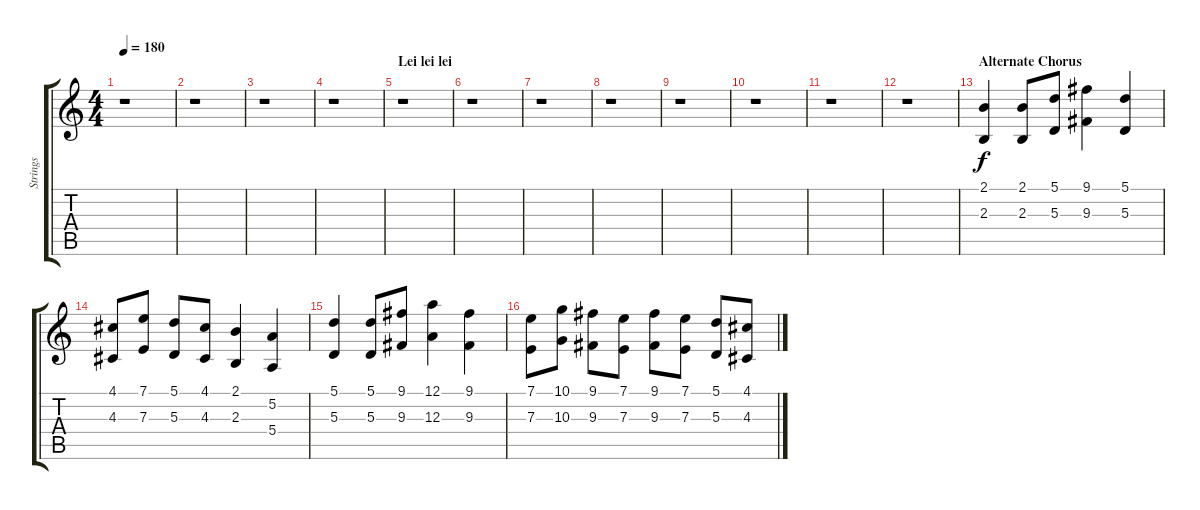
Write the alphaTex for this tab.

\track ("Strings" "Strings") {instrument stringensemble1}
\staff {score tabs}
\tuning (A4 E4 A3 E3 A2 E2) {hide}
\ts (4 4)
\tempo 180
\clef g2
\ks c
r.1{dy f} |
r.1 |
r.1 |
r.1 |
\section ("" "Lei lei lei")
r.1 |
r.1 |
r.1 |
r.1 |
r.1 |
r.1 |
r.1 |
r.1 |
\section ("" "Alternate Chorus")
(2.1 2.3).4 (2.1 2.3).8 (5.1 5.3).8 (9.1 9.3).4 (5.1 5.3).4 |
(4.1 4.3).8 (7.1 7.3).8 (5.1 5.3).8 (4.1 4.3).8 (2.1 2.3).4 (5.2 5.4).4 |
(5.1 5.3).4 (5.1 5.3).8 (9.1 9.3).8 (12.1 12.3).4 (9.1 9.3).4 |
(7.1 7.3).8 (10.1 10.3).8 (9.1 9.3).8 (7.1 7.3).8 (9.1 9.3).8 (7.1 7.3).8 (5.1 5.3).8 (4.1 4.3).8
